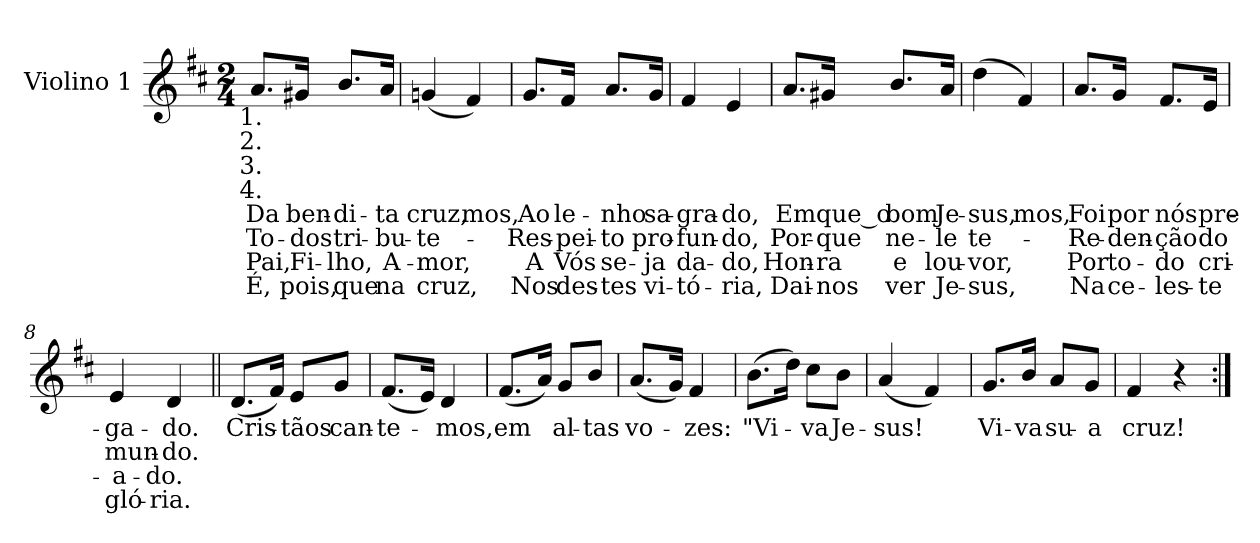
**kern	**text	**text	**text	**text
*part1	*part1	*part1	*part1	*part1
*staff1	*staff1	*staff1	*staff1	*staff1
*I"Violino 1	*	*	*	*
*I'Vno. 1	*	*	*	*
!!LO:PB:g=z
*clefG2	*	*	*	*
*k[f#c#]	*	*	*	*
*D:	*	*	*	*
*M2/4	*	*	*	*
*MM70	*	*	*	*
=1	=1	=1	=1	=1
!LO:TX:b:cj:t=1.	!	!	!	!
!LO:TX:b:cj:t=2.	!	!	!	!
!LO:TX:b:cj:t=3.	!	!	!	!
!LO:TX:b:cj:t=4.	!	!	!	!
!	!LO:LY:b:color=#000000	!LO:LY:b:color=#000000	!LO:LY:b:color=#000000	!LO:LY:b:color=#000000
8.ai/L	Da	To-	Pai,	É,
!	!LO:LY:b:color=#000000	!LO:LY:b:color=#000000	!LO:LY:b:color=#000000	!LO:LY:b:color=#000000
16g#Xi/Jk	ben-	-dos	Fi-	pois,
!	!LO:LY:b:color=#000000	!LO:LY:b:color=#000000	!LO:LY:b:color=#000000	!LO:LY:b:color=#000000
8.bi/L	-di-	tri-	-lho,	que
!	!LO:LY:b:color=#000000	!LO:LY:b:color=#000000	!LO:LY:b:color=#000000	!LO:LY:b:color=#000000
16ai/Jk	-ta	-bu-	A-	na
=2	=2	=2	=2	=2
!	!LO:LY:b:color=#000000	!LO:LY:b:color=#000000	!LO:LY:b:color=#000000	!LO:LY:b:color=#000000
(4gni/	cruz,	-te-	-mor,	cruz,
!	!LO:LY:b:color=#000000	!	!	!
4f#i/)	-mos,	.	.	.
=3	=3	=3	=3	=3
!	!LO:LY:b:color=#000000	!LO:LY:b:color=#000000	!LO:LY:b:color=#000000	!LO:LY:b:color=#000000
8.gi/L	Ao	Res-	A	Nos
!	!LO:LY:b:color=#000000	!LO:LY:b:color=#000000	!LO:LY:b:color=#000000	!LO:LY:b:color=#000000
16f#i/Jk	le-	-pei-	Vós	des-
!	!LO:LY:b:color=#000000	!LO:LY:b:color=#000000	!LO:LY:b:color=#000000	!LO:LY:b:color=#000000
8.ai/L	-nho	-to	se-	-tes
!	!LO:LY:b:color=#000000	!LO:LY:b:color=#000000	!LO:LY:b:color=#000000	!LO:LY:b:color=#000000
16gi/Jk	sa-	pro-	-ja	vi-
=4	=4	=4	=4	=4
!	!LO:LY:b:color=#000000	!LO:LY:b:color=#000000	!LO:LY:b:color=#000000	!LO:LY:b:color=#000000
4f#i/	-gra-	-fun-	da-	-tó-
!	!LO:LY:b:color=#000000	!LO:LY:b:color=#000000	!LO:LY:b:color=#000000	!LO:LY:b:color=#000000
4ei/	-do,	-do,	-do,	-ria,
=5	=5	=5	=5	=5
!	!LO:LY:b:color=#000000	!LO:LY:b:color=#000000	!LO:LY:b:color=#000000	!LO:LY:b:color=#000000
8.ai/L	Em	Por-	Hon-	Dai-
!	!LO:LY:b:color=#000000	!LO:LY:b:color=#000000	!LO:LY:b:color=#000000	!LO:LY:b:color=#000000
16g#Xi/Jk	que_o	-que	-ra	-nos
!	!LO:LY:b:color=#000000	!LO:LY:b:color=#000000	!LO:LY:b:color=#000000	!LO:LY:b:color=#000000
8.bi/L	bom	ne-	e	ver
!	!LO:LY:b:color=#000000	!LO:LY:b:color=#000000	!LO:LY:b:color=#000000	!LO:LY:b:color=#000000
16ai/Jk	Je-	-le	lou-	Je-
=6	=6	=6	=6	=6
!	!LO:LY:b:color=#000000	!LO:LY:b:color=#000000	!LO:LY:b:color=#000000	!LO:LY:b:color=#000000
(4ddi\	-sus,	te-	-vor,	-sus,
!	!LO:LY:b:color=#000000	!	!	!
4f#i/)	-mos,	.	.	.
!!LO:LB:g=z
=7	=7	=7	=7	=7
!	!LO:LY:b:color=#000000	!LO:LY:b:color=#000000	!LO:LY:b:color=#000000	!LO:LY:b:color=#000000
8.ai/L	Foi	Re-	Por	Na
!	!LO:LY:b:color=#000000	!LO:LY:b:color=#000000	!LO:LY:b:color=#000000	!LO:LY:b:color=#000000
16gi/Jk	por	-den-	to-	ce-
!	!LO:LY:b:color=#000000	!LO:LY:b:color=#000000	!LO:LY:b:color=#000000	!LO:LY:b:color=#000000
8.f#i/L	nós	-ção	-do	-les-
!	!LO:LY:b:color=#000000	!LO:LY:b:color=#000000	!LO:LY:b:color=#000000	!LO:LY:b:color=#000000
16ei/Jk	pre-	do	cri-	-te
=8	=8	=8	=8	=8
!	!LO:LY:b:color=#000000	!LO:LY:b:color=#000000	!LO:LY:b:color=#000000	!LO:LY:b:color=#000000
4ei/	-ga-	mun-	-a-	gló-
!	!LO:LY:b:color=#000000	!LO:LY:b:color=#000000	!LO:LY:b:color=#000000	!LO:LY:b:color=#000000
4di/	-do.	-do.	-do.	-ria.
=9||	=9||	=9||	=9||	=9||
!	!LO:LY:b:color=#000000	!	!	!
(8.di/L	Cris-	.	.	.
16f#i/Jk)	.	.	.	.
!	!LO:LY:b:color=#000000	!	!	!
8ei/L	-tãos	.	.	.
!	!LO:LY:b:color=#000000	!	!	!
8gi/J	can-	.	.	.
=10	=10	=10	=10	=10
!	!LO:LY:b:color=#000000	!	!	!
(8.f#i/L	-te-	.	.	.
16ei/Jk)	.	.	.	.
!	!LO:LY:b:color=#000000	!	!	!
4di/	-mos,	.	.	.
=11	=11	=11	=11	=11
!	!LO:LY:b:color=#000000	!	!	!
(8.f#i/L	em	.	.	.
16ai/Jk)	.	.	.	.
!	!LO:LY:b:color=#000000	!	!	!
8gi/L	al-	.	.	.
!	!LO:LY:b:color=#000000	!	!	!
8bi/J	-tas	.	.	.
!!LO:LB:g=z
=12	=12	=12	=12	=12
!	!LO:LY:b:color=#000000	!	!	!
(8.ai/L	vo-	.	.	.
16gi/Jk)	.	.	.	.
!	!LO:LY:b:color=#000000	!	!	!
4f#i/	-zes:	.	.	.
=13	=13	=13	=13	=13
!	!LO:LY:b:color=#000000	!	!	!
(8.bi\L	"Vi-	.	.	.
16ddi\Jk)	.	.	.	.
!	!LO:LY:b:color=#000000	!	!	!
8cc#i\L	-va	.	.	.
!	!LO:LY:b:color=#000000	!	!	!
8bi\J	Je-	.	.	.
=14	=14	=14	=14	=14
!	!LO:LY:b:color=#000000	!	!	!
(4ai/	-sus!	.	.	.
4f#i/)	.	.	.	.
=15	=15	=15	=15	=15
!	!LO:LY:b:color=#000000	!	!	!
8.gi/L	Vi-	.	.	.
!	!LO:LY:b:color=#000000	!	!	!
16bi/Jk	-va	.	.	.
!	!LO:LY:b:color=#000000	!	!	!
8ai/L	su-	.	.	.
!	!LO:LY:b:color=#000000	!	!	!
8gi/J	-a	.	.	.
=16	=16	=16	=16	=16
!	!LO:LY:b:color=#000000	!	!	!
4f#i/	cruz!	.	.	.
4r	.	.	.	.
=:|!	=:|!	=:|!	=:|!	=:|!
*-	*-	*-	*-	*-
